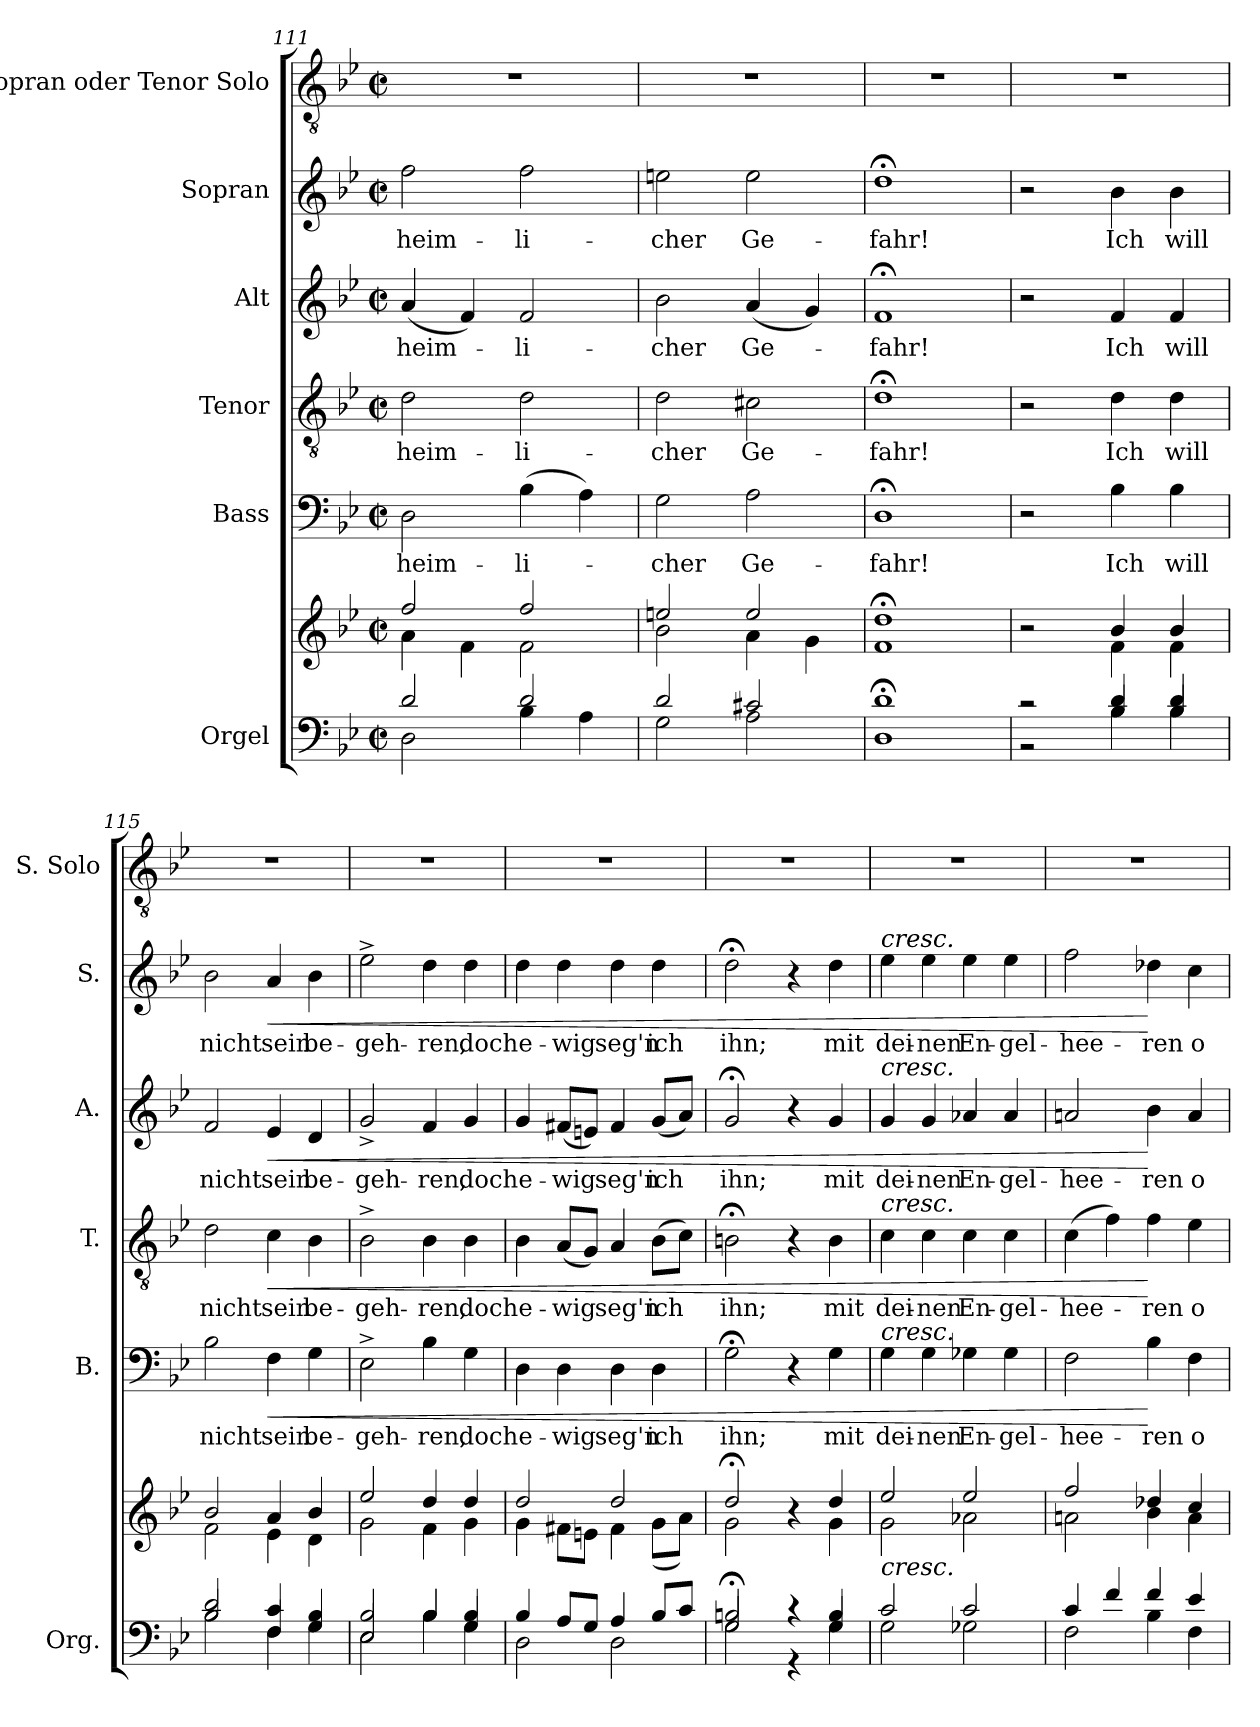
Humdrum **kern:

**kern	**kern	**kern	**text	**dynam	**kern	**text	**dynam	**kern	**text	**dynam	**kern	**text	**dynam	**kern
*part6	*part6	*part5	*part5	*part5	*part4	*part4	*part4	*part3	*part3	*part3	*part2	*part2	*part2	*part1
*staff7	*staff6	*staff5	*staff5	*staff5	*staff4	*staff4	*staff4	*staff3	*staff3	*staff3	*staff2	*staff2	*staff2	*staff1
*I"Orgel	*	*I"Bass	*	*	*I"Tenor	*	*	*I"Alt	*	*	*I"Sopran	*	*	*I"Sopran oder  Tenor Solo
*I'Org.	*	*I'B.	*	*	*I'T.	*	*	*I'A.	*	*	*I'S.	*	*	*I'S. Solo
*clefF4	*clefG2	*clefF4	*	*	*clefGv2	*	*	*clefG2	*	*	*clefG2	*	*	*clefGv2
*	*	*	*	*	*ITrd7c12	*	*	*	*	*	*	*	*	*
*k[b-e-]	*k[b-e-]	*k[b-e-]	*	*	*k[b-e-]	*	*	*k[b-e-]	*	*	*k[b-e-]	*	*	*k[b-e-]
*B-:	*B-:	*B-:	*	*	*B-:	*	*	*B-:	*	*	*B-:	*	*	*B-:
*M2/2	*M2/2	*M2/2	*	*	*M2/2	*	*	*M2/2	*	*	*M2/2	*	*	*M2/2
*met(c|)	*met(c|)	*met(c|)	*	*	*met(c|)	*	*	*met(c|)	*	*	*met(c|)	*	*	*met(c|)
=111	=111	=111	=111	=111	=111	=111	=111	=111	=111	=111	=111	=111	=111	=111
*^	*^	*	*	*	*	*	*	*	*	*	*	*	*	*
!	!	!	!	!	!LO:LY:b	!	!	!LO:LY:b	!	!	!LO:LY:b	!	!	!LO:LY:b	!	!
2d/	2D\	2ff/	4a\	2D\	heim-	.	2D\	heim-	.	(<4a/	heim-	.	2ff\	heim-	.	1r
.	.	.	4f\	.	.	.	.	.	.	4f/)	.	.	.	.	.	.
!	!	!	!	!	!LO:LY:b	!	!	!LO:LY:b	!	!	!LO:LY:b	!	!	!LO:LY:b	!	!
2d/	4B-\	2ff/	2f\	(>4B-\	-li-	.	2D\	-li-	.	2f/	-li-	.	2ff\	-li-	.	.
.	4A\	.	.	4A\)	.	.	.	.	.	.	.	.	.	.	.	.
=112	=112	=112	=112	=112	=112	=112	=112	=112	=112	=112	=112	=112	=112	=112	=112	=112
!	!	!	!	!	!LO:LY:b	!	!	!LO:LY:b	!	!	!LO:LY:b	!	!	!LO:LY:b	!	!
2d/	2G\	2een/	2b-\	2G\	-cher	.	2D\	-cher	.	2b-\	-cher	.	2een\	-cher	.	1r
!	!	!	!	!	!LO:LY:b	!	!	!LO:LY:b	!	!	!LO:LY:b	!	!	!LO:LY:b	!	!
2c#X/	2A\	2ee/	4a\	2A\	Ge-	.	2C#X\	Ge-	.	(<4a/	Ge-	.	2ee\	Ge-	.	.
.	.	.	4g\	.	.	.	.	.	.	4g/)	.	.	.	.	.	.
=113	=113	=113	=113	=113	=113	=113	=113	=113	=113	=113	=113	=113	=113	=113	=113	=113
!	!	!	!	!	!LO:LY:b	!	!	!LO:LY:b	!	!	!LO:LY:b	!	!	!LO:LY:b	!	!
1d;<	1D	1dd;<	1f	1D;<	-fahr!	.	1D;<	-fahr!	.	1f;<	-fahr!	.	1dd;<	-fahr!	.	1r
!!LO:PB:g=z
=114	=114	=114	=114	=114	=114	=114	=114	=114	=114	=114	=114	=114	=114	=114	=114	=114
*	*^	*	*	*	*	*	*	*	*	*	*	*	*	*	*	*
2r	2ryy	2r	2r	2ryy	2r	.	.	2r	.	.	2r	.	.	2r	.	.	1r
!	!	!	!	!	!	!LO:LY:b	!	!	!LO:LY:b	!	!	!LO:LY:b	!	!	!LO:LY:b	!	!
4d/	4B-\	4B-/	4b-/	4f\	4B-\	Ich	.	4D\	Ich	.	4f/	Ich	.	4b-\	Ich	.	.
!	!	!	!	!	!	!LO:LY:b	!	!	!LO:LY:b	!	!	!LO:LY:b	!	!	!LO:LY:b	!	!
4d/	4B-\	4B-/	4b-/	4f\	4B-\	will	.	4D\	will	.	4f/	will	.	4b-\	will	.	.
=115	=115	=115	=115	=115	=115	=115	=115	=115	=115	=115	=115	=115	=115	=115	=115	=115	=115
!	!	!	!	!	!	!LO:LY:b	!	!	!LO:LY:b	!	!	!LO:LY:b	!	!	!LO:LY:b	!	!
2d/	2B-\	2B-/	2b-/	2f\	2B-\	nicht	.	2D\	nicht	.	2f/	nicht	.	2b-\	nicht	.	1r
!	!	!	!	!	!	!LO:LY:b	!LO:HP:b	!	!LO:LY:b	!LO:HP:b	!	!LO:LY:b	!LO:HP:b	!	!LO:LY:b	!LO:HP:b	!
4c/	4F\	4F/	4a/	4e-\	4F\	sein	<	4C\	sein	<	4e-/	sein	<	4a/	sein	<	.
!	!	!	!	!	!	!LO:LY:b	!	!	!LO:LY:b	!	!	!LO:LY:b	!	!	!LO:LY:b	!	!
4B-/	4G\	4G/	4b-/	4d\	4G\	be-	.	4BB-\	be-	.	4d/	be-	.	4b-\	be-	.	.
=116	=116	=116	=116	=116	=116	=116	=116	=116	=116	=116	=116	=116	=116	=116	=116	=116	=116
!	!	!	!	!	!	!LO:LY:b	!	!	!LO:LY:b	!	!	!LO:LY:b	!	!	!LO:LY:b	!	!
2B-/	2E-\	2E-/	2ee-/	2g\	2E-^\	-geh-	.	2BB-^\	-geh-	.	2g^/	-geh-	.	2ee-^\	-geh-	.	1r
!	!	!	!	!	!	!LO:LY:b	!	!	!LO:LY:b	!	!	!LO:LY:b	!	!	!LO:LY:b	!	!
4B-/	4B-\	4B-/	4dd/	4f\	4B-\	-ren,	.	4BB-\	-ren,	.	4f/	-ren,	.	4dd\	-ren,	.	.
!	!	!	!	!	!	!LO:LY:b	!	!	!LO:LY:b	!	!	!LO:LY:b	!	!	!LO:LY:b	!	!
4B-/	4G\	4G/	4dd/	4g\	4G\	doch	.	4BB-\	doch	.	4g/	doch	.	4dd\	doch	.	.
=117	=117	=117	=117	=117	=117	=117	=117	=117	=117	=117	=117	=117	=117	=117	=117	=117	=117
!	!	!	!	!	!	!LO:LY:b	!	!	!LO:LY:b	!	!	!LO:LY:b	!	!	!LO:LY:b	!	!
*	*v	*v	*	*	*	*	*	*	*	*	*	*	*	*	*	*	*
4B-/	2D\	2dd/	4g\	4D\	e-	.	4BB-\	e-	.	4g/	e-	.	4dd\	e-	.	1r
!	!	!	!	!	!LO:LY:b	!	!	!LO:LY:b	!	!	!LO:LY:b	!	!	!LO:LY:b	!	!
8A/L	.	.	8f#X\L	4D\	-wig	.	(<8AA/L	-wig	.	(<8f#X/L	-wig	.	4dd\	-wig	.	.
8G/J	.	.	8en\J	.	.	.	8GG/J)	.	.	8en/J)	.	.	.	.	.	.
!	!	!	!	!	!LO:LY:b	!	!	!LO:LY:b	!	!	!LO:LY:b	!	!	!LO:LY:b	!	!
4A/	2D\	2dd/	4f#\	4D\	seg'n	.	4AA/	seg'n	.	4f#/	seg'n	.	4dd\	seg'n	.	.
!	!	!	!	!	!LO:LY:b	!	!	!LO:LY:b	!	!	!LO:LY:b	!	!	!LO:LY:b	!	!
8B-/L	.	.	(<8g\L	4D\	ich	.	(>8BB-\L	ich	.	(<8g/L	ich	.	4dd\	ich	.	.
8c/J	.	.	8a\J)	.	.	.	8C\J)	.	.	8a/J)	.	.	.	.	.	.
=118	=118	=118	=118	=118	=118	=118	=118	=118	=118	=118	=118	=118	=118	=118	=118	=118
*	*^	*	*	*	*	*	*	*	*	*	*	*	*	*	*	*
!	!	!	!	!	!	!LO:LY:b	!	!	!LO:LY:b	!	!	!LO:LY:b	!	!	!LO:LY:b	!	!
2Bn;</	2G\	2G/	2dd;</	2g\	2G;<\	ihn;	.	2BBn;<\	ihn;	.	2g;</	ihn;	.	2dd;<\	ihn;	.	1r
4r	4ryy	4r	4r	4ryy	4r	.	.	4r	.	.	4r	.	.	4r	.	.	.
!	!	!	!	!	!	!LO:LY:b	!	!	!LO:LY:b	!	!	!LO:LY:b	!	!	!LO:LY:b	!	!
4B/	4G\	4G/	4dd/	4g\	4G\	mit	.	4BB\	mit	.	4g/	mit	.	4dd\	mit	.	.
=119	=119	=119	=119	=119	=119	=119	=119	=119	=119	=119	=119	=119	=119	=119	=119	=119	=119
!	!	!	!	!	!	!	!	!	!	!	!	!	!	!LO:TX:a:i:t=cresc.	!	!	!
!	!	!	!	!	!	!	!	!	!	!	!LO:TX:a:i:t=cresc.	!	!	!	!	!	!
!	!	!	!	!	!	!	!	!LO:TX:a:i:t=cresc.	!	!	!	!	!	!	!	!	!
!	!	!	!	!	!LO:TX:a:i:t=cresc.	!	!	!	!	!	!	!	!	!	!	!	!
!LO:TX:a:i:t=cresc.	!	!	!	!	!	!	!	!	!	!	!	!	!	!	!	!	!
!	!	!	!	!	!	!LO:LY:b	!	!	!LO:LY:b	!	!	!LO:LY:b	!	!	!LO:LY:b	!	!
*	*v	*v	*	*	*	*	*	*	*	*	*	*	*	*	*	*	*
2c/	2G\	2ee-/	2g\	4G\	dei-	.	4C\	dei-	.	4g/	dei-	.	4ee-\	dei-	.	1r
!	!	!	!	!	!LO:LY:b	!	!	!LO:LY:b	!	!	!LO:LY:b	!	!	!LO:LY:b	!	!
.	.	.	.	4G\	-nen	.	4C\	-nen	.	4g/	-nen	.	4ee-\	-nen	.	.
!	!	!	!	!	!LO:LY:b	!	!	!LO:LY:b	!	!	!LO:LY:b	!	!	!LO:LY:b	!	!
2c/	2G-X\	2ee-/	2a-X\	4G-X\	En-	.	4C\	En-	.	4a-X/	En-	.	4ee-\	En-	.	.
!	!	!	!	!	!LO:LY:b	!	!	!LO:LY:b	!	!	!LO:LY:b	!	!	!LO:LY:b	!	!
.	.	.	.	4G-\	-gel-	.	4C\	-gel-	.	4a-/	-gel-	.	4ee-\	-gel-	.	.
!!LO:PB:g=z
=120	=120	=120	=120	=120	=120	=120	=120	=120	=120	=120	=120	=120	=120	=120	=120	=120
!	!	!	!	!	!LO:LY:b	!	!	!LO:LY:b	!	!	!LO:LY:b	!	!	!LO:LY:b	!	!
4c/	2F\	2ff/	2an\	2F\	-hee-	.	(>4C\	-hee-	.	2an/	-hee-	.	2ff\	-hee-	.	1r
4f/	.	.	.	.	.	.	4F\)	.	.	.	.	.	.	.	.	.
!	!	!	!	!	!LO:LY:b	!	!	!LO:LY:b	!	!	!LO:LY:b	!	!	!LO:LY:b	!	!
4f/	4B-\	4dd-X/	4b-\	4B-\	-ren	[	4F\	-ren	[	4b-\	-ren	[	4dd-X\	-ren	[	.
!	!	!	!	!	!LO:LY:b	!	!	!LO:LY:b	!	!	!LO:LY:b	!	!	!LO:LY:b	!	!
4e-/	4F\	4cc/	4a\	4F\	o	.	4E-\	o	.	4a/	o	.	4cc\	o	.	.
*v	*v	*	*	*	*	*	*	*	*	*	*	*	*	*	*	*
*	*v	*v	*	*	*	*	*	*	*	*	*	*	*	*	*
=	=	=	=	=	=	=	=	=	=	=	=	=	=	=
*-	*-	*-	*-	*-	*-	*-	*-	*-	*-	*-	*-	*-	*-	*-
